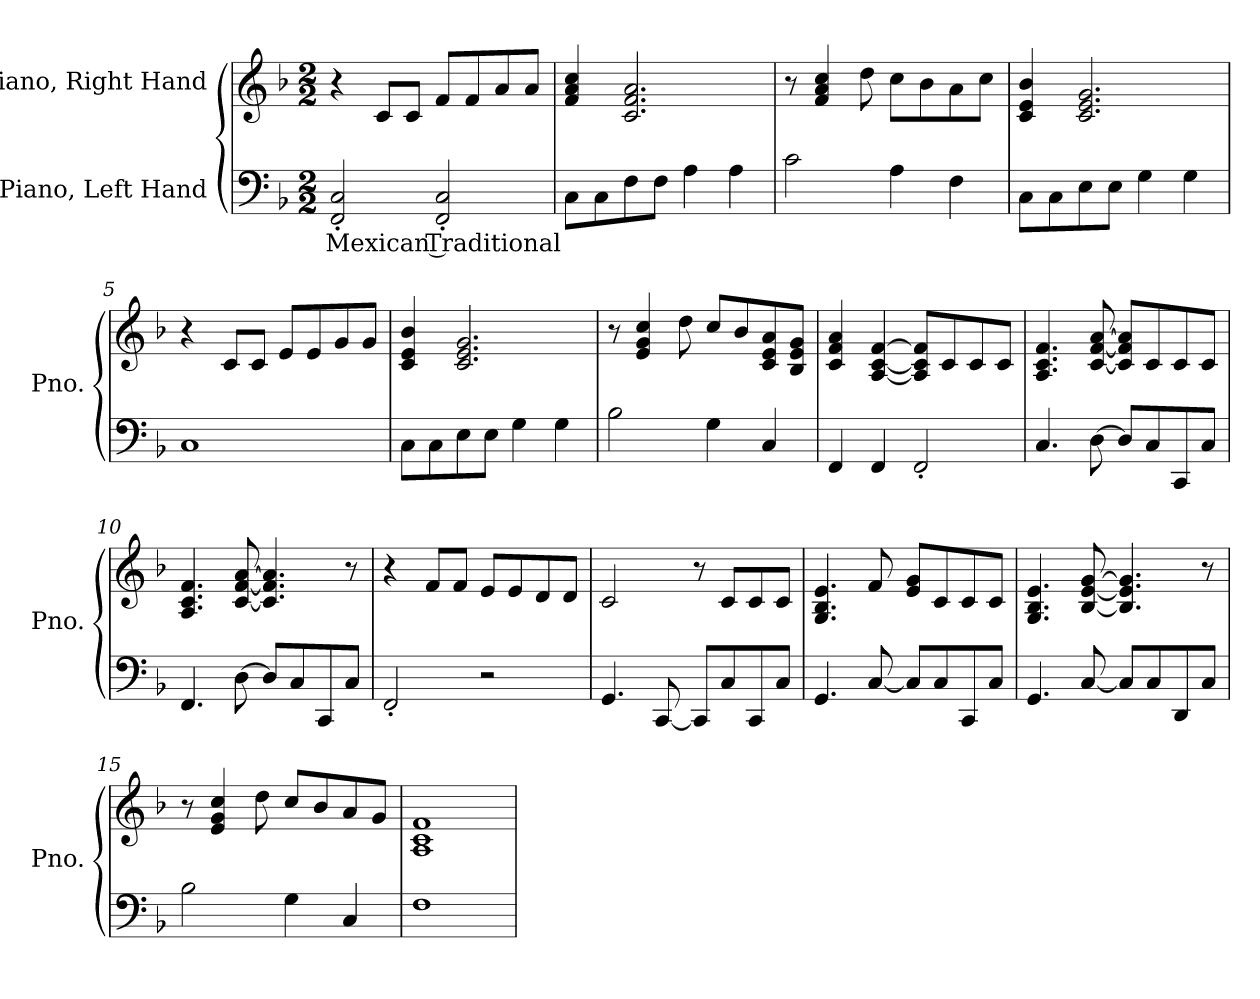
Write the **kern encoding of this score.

**kern	**text	**kern
*part2	*part2	*part1
*staff2	*staff2	*staff1
*I"Piano, Left Hand	*	*I"Piano, Right Hand
*I'Pno.	*	*I'Pno.
*clefF4	*	*clefG2
*k[b-]	*	*k[b-]
*M2/2	*	*M2/2
*MM100	*	*MM100
=1	=1	=1
!	!LO:LY:b	!
2FF/' 2C/'	Mexican Traditional	4r
.	.	8c/L
.	.	8c/J
2FF/' 2C/'	.	8f/L
.	.	8f/
.	.	8a/
.	.	8a/J
=2	=2	=2
8C\L	.	4f/ 4a/ 4cc/
8C\	.	.
8F\	.	2.c/ 2.f/ 2.a/
8F\J	.	.
4A\	.	.
4A\	.	.
=3	=3	=3
2c\	.	8r
.	.	4f/ 4a/ 4cc/
.	.	8dd\
4A\	.	8cc\L
.	.	8b-\
4F\	.	8a\
.	.	8cc\J
=4	=4	=4
8C\L	.	4c/ 4e/ 4b-/
8C\	.	.
8E\	.	2.c/ 2.e/ 2.g/
8E\J	.	.
4G\	.	.
4G\	.	.
!!LO:LB:g=z
=5	=5	=5
1C	.	4r
.	.	8c/L
.	.	8c/J
.	.	8e/L
.	.	8e/
.	.	8g/
.	.	8g/J
=6	=6	=6
8C\L	.	4c/ 4e/ 4b-/
8C\	.	.
8E\	.	2.c/ 2.e/ 2.g/
8E\J	.	.
4G\	.	.
4G\	.	.
=7	=7	=7
2B-\	.	8r
.	.	4e/ 4g/ 4cc/
.	.	8dd\
4G\	.	8cc/L
.	.	8b-/
4C/	.	8c/ 8e/ 8a/
.	.	8B-/ 8e/ 8g/J
=8	=8	=8
4FF/	.	4c/ 4f/ 4a/
4FF/	.	[4A/ [4c/ [4f/
2FF'/	.	8A/] 8c/] 8f/]L
.	.	8c/
.	.	8c/
.	.	8c/J
=9	=9	=9
4.C/	.	4.A/ 4.c/ 4.f/
[8D\	.	[8c/ [8f/ [8a/
8D/L]	.	8c/] 8f/] 8a/]L
8C/	.	8c/
8CC/	.	8c/
8C/J	.	8c/J
!!LO:LB:g=z
=10	=10	=10
4.FF/	.	4.A/ 4.c/ 4.f/
[8D\	.	[8c/ [8f/ [8a/
8D/L]	.	4.c/] 4.f/] 4.a/]
8C/	.	.
8CC/	.	.
8C/J	.	8r
=11	=11	=11
2FF'/	.	4r
.	.	8f/L
.	.	8f/J
2r	.	8e/L
.	.	8e/
.	.	8d/
.	.	8d/J
=12	=12	=12
4.GG/	.	2c/
[8CC/	.	.
8CC/L]	.	8r
8C/	.	8c/L
8CC/	.	8c/
8C/J	.	8c/J
=13	=13	=13
4.GG/	.	4.G/ 4.B-/ 4.e/
[8C/	.	8f/
8C/L]	.	8e/ 8g/L
8C/	.	8c/
8CC/	.	8c/
8C/J	.	8c/J
=14	=14	=14
4.GG/	.	4.G/ 4.B-/ 4.e/
[8C/	.	[8B-/ [8e/ [8g/
8C/L]	.	4.B-/] 4.e/] 4.g/]
8C/	.	.
8DD/	.	.
8C/J	.	8r
!!LO:LB:g=z
=15	=15	=15
2B-\	.	8r
.	.	4e/ 4g/ 4cc/
.	.	8dd\
4G\	.	8cc/L
.	.	8b-/
4C/	.	8a/
.	.	8g/J
=16	=16	=16
1F	.	1A 1c 1f
=	=	=
*-	*-	*-
